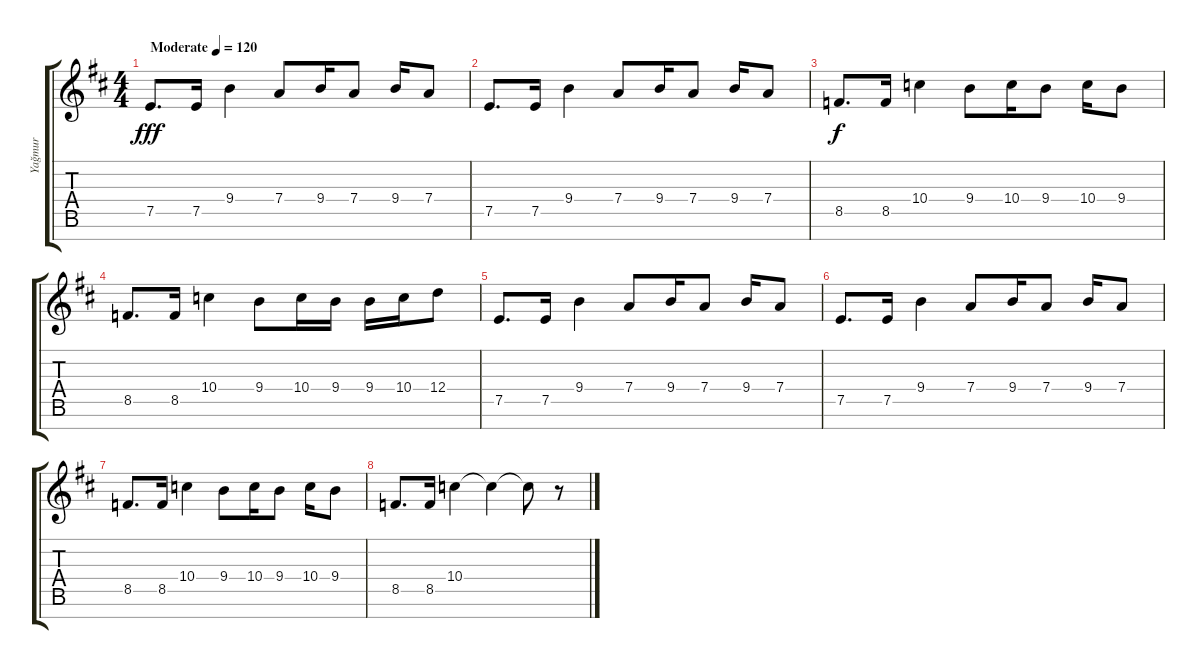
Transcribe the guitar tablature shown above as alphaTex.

\track ("Yağmur" "Yağmur") {instrument distortionguitar}
\staff {score tabs}
\tuning (E4 B3 G3 D3 A2 E2 B1) {hide}
\ts (4 4)
\tempo (120 "Moderate")
\clef g2
\ks d
7.5.8{d dy fff instrument distortionguitar} 7.5.16 9.4.4 7.4.8 9.4.16 7.4.8 9.4.16 7.4.8 |
7.5.8{d} 7.5.16 9.4.4 7.4.8 9.4.16 7.4.8 9.4.16 7.4.8 |
8.5.8{d dy f} 8.5.16 10.4.4 9.4.8 10.4.16 9.4.8 10.4.16 9.4.8 |
8.5.8{d} 8.5.16 10.4.4 9.4.8 10.4.16 9.4.16 9.4.16 10.4.16 12.4.8 |
7.5.8{d} 7.5.16 9.4.4 7.4.8 9.4.16 7.4.8 9.4.16 7.4.8 |
7.5.8{d} 7.5.16 9.4.4 7.4.8 9.4.16 7.4.8 9.4.16 7.4.8 |
8.5.8{d} 8.5.16 10.4.4 9.4.8 10.4.16 9.4.8 10.4.16 9.4.8 |
8.5.8{d} 8.5.16 10.4.4 10.4{t}.4 10.4{t}.8 r.8
